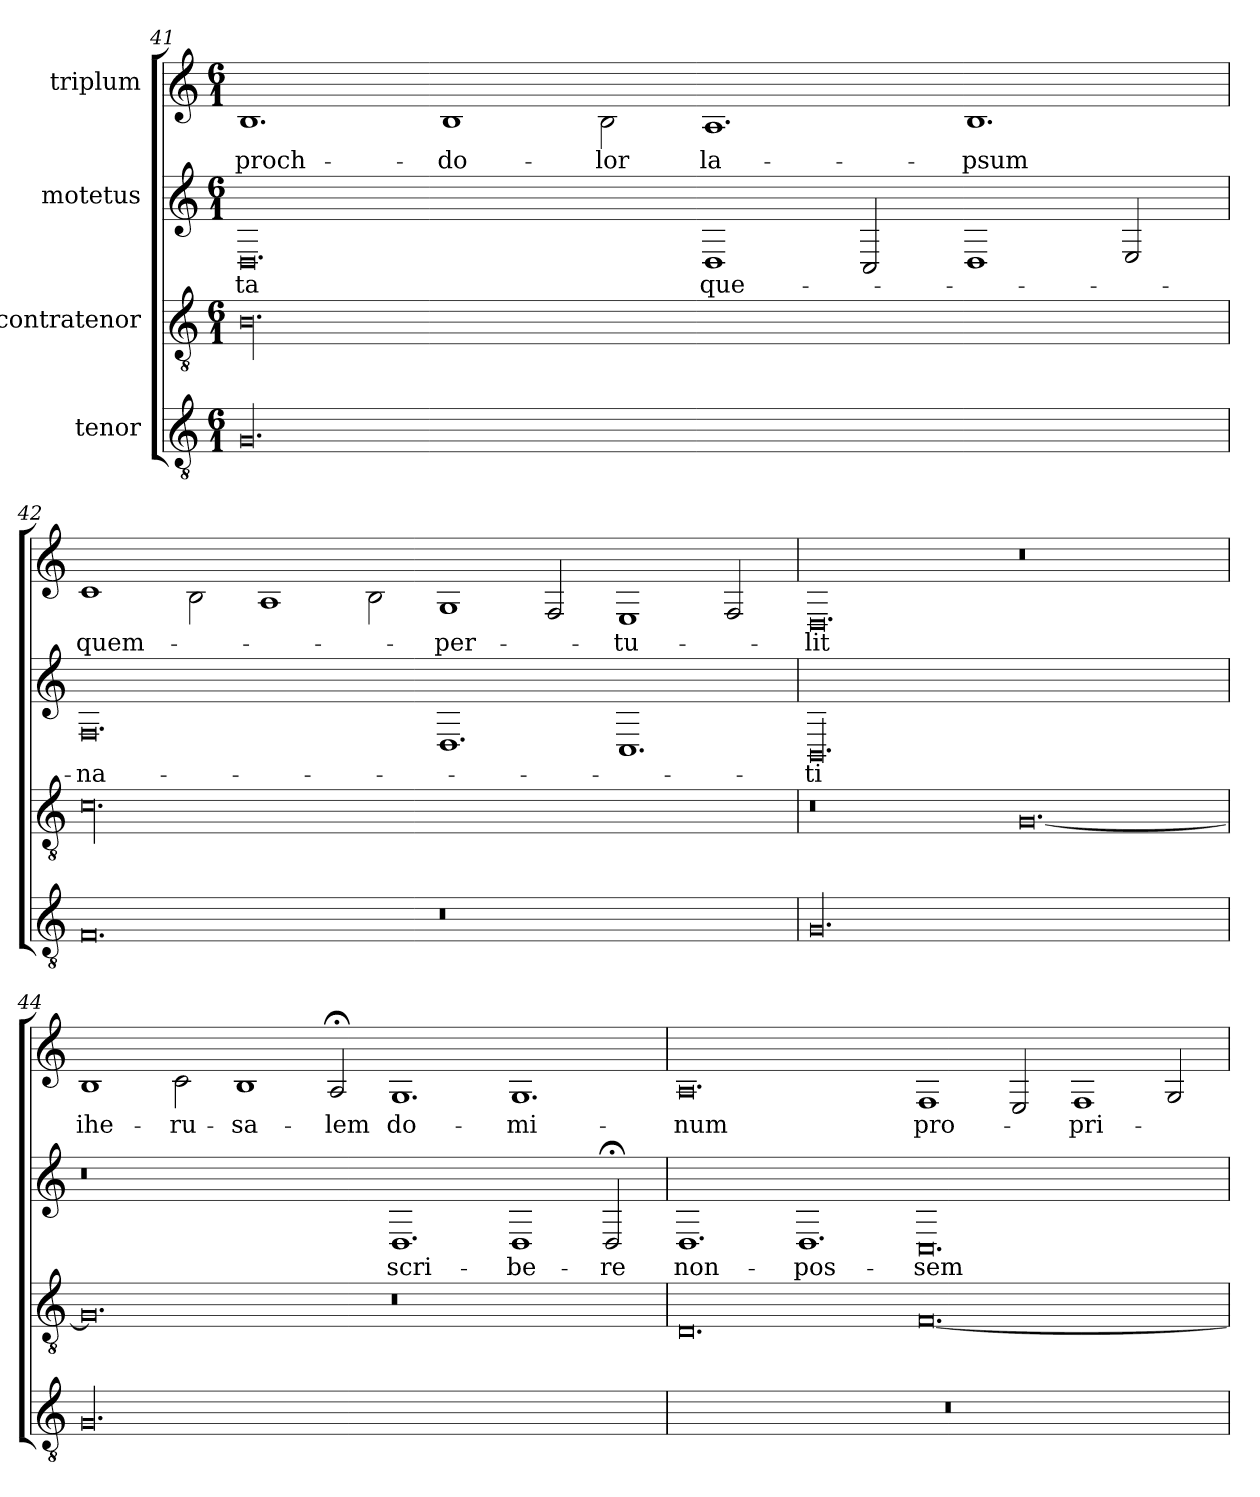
**kern	**kern	**kern	**text	**kern	**text
*part4	*part3	*part2	*part2	*part1	*part1
*staff4	*staff3	*staff2	*staff2	*staff1	*staff1
*I"tenor	*I"contratenor	*I"motetus	*	*I"triplum	*
*clefGv2	*clefGv2	*clefG2	*	*clefG2	*
*k[]	*k[]	*k[]	*	*k[]	*
*C:	*C:	*C:	*	*C:	*
*M6/1	*M6/1	*M6/1	*	*M6/1	*
=41	=41	=41	=41	=41	=41
00.G/	00.B\	0.D/	-ta	1.B\	proch-
.	.	.	.	1B\	do-
.	.	.	.	2B\	-lor
.	.	1D/	que-	1.A/	la-
.	.	2C/	.	.	.
.	.	1D/	.	1.B\	-psum
.	.	2E/	.	.	.
=42	=42	=42	=42	=42	=42
0.F/	00.c\	0.F/	na-	1c\	quem-
.	.	.	.	2B\	.
.	.	.	.	1A/	.
.	.	.	.	2B\	.
0.r	.	1.D/	.	1G/	per-
.	.	.	.	2F/	.
.	.	1.C/	.	1E/	-tu-
.	.	.	.	2F/	.
=43	=43	=43	=43	=43	=43
00.G/	0.r	00.BB/	-ti	0.D/	-lit
.	[0.G/	.	.	0.r	.
=44	=44	=44	=44	=44	=44
00.G/	0.G/]	0.r	.	1B\	ihe-
.	.	.	.	2c\	-ru-
.	.	.	.	1B\	-sa-
.	.	.	.	2A;</	-lem
.	0.r	1.D/	scri-	1.G/	do-
.	.	1D/	-be-	1.G/	-mi-
.	.	2D;</	-re	.	.
=45	=45	=45	=45	=45	=45
00.r	0.D/	1.D/	non-	0.A/	-num
.	.	1.D/	pos-	.	.
.	[0.F/	0.C/	-sem	1F/	pro-
.	.	.	.	2E/	.
.	.	.	.	1F/	-pri-
.	.	.	.	2G/	.
=	=	=	=	=	=
*-	*-	*-	*-	*-	*-
